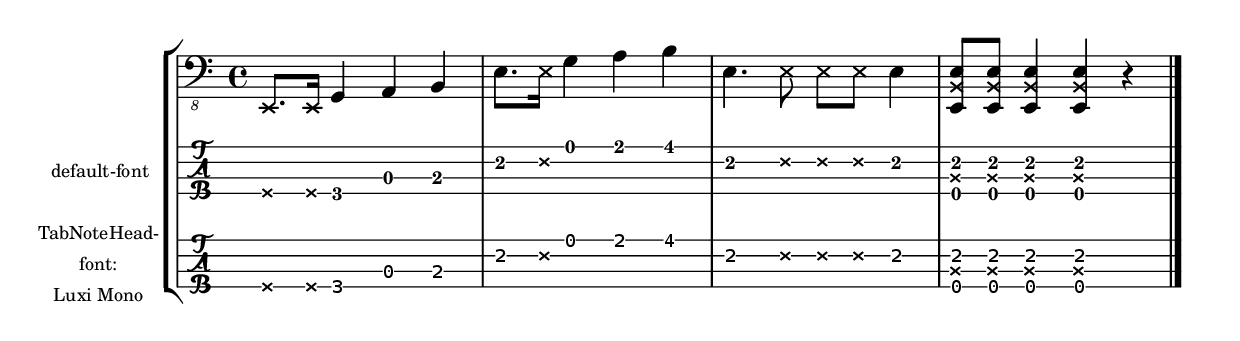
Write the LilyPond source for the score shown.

\version "2.19.46"

\header{ texidoc = "Muted notes (also called dead notes) are supported
                    within normal staves and tablature.  They are printed
                    correctly, even if another font for TabNoteHead is used. "
       }

mynotes = \relative c,, {
   \deadNotesOn
   e8. e16
   \deadNotesOff
   g4 a b |
   e8. \deadNote e16 g4 a b |
   e,4. \deadNote { e8 e e } e4 |
   < e, \deadNote b' e >8 < e \deadNote b' e > < e \deadNote b' e >4 < e \deadNote b' e >4 r
   \bar "|."
}

\score {
  \new StaffGroup <<
    \new Staff {
      \new Voice {  % Warning: explicit voice instantiation is required
                    %   to have deadNotesOff work properly
                    %   when deadNotesOn comes at the beginning
                    %   of the piece
        \clef "bass_8"
        \mynotes
      }
    }
    \new TabStaff
      \with {
        instrumentName = \markup \tiny "default-font"
      }{
      \new TabVoice {  % Warning:  explicit voice instantiation is
                       %   required to have deadNotesOff work properly
                       %   when deadNotesOn comes at the beginning
                       %   of the piece
        \mynotes
      }
    }
    \new TabStaff
      \with {
        \override TabNoteHead.font-name = #"Luxi Mono"
        instrumentName =
          \markup \tiny \center-column { "TabNoteHead-" "font:" "Luxi Mono" }
      }{
      \new TabVoice {  % Warning:  explicit voice instantiation is
                       %   required to have deadNotesOff work properly
                       %   when deadNotesOn comes at the beginning
                       %   of the piece
        \mynotes
      }
    }
  >>
  \layout {
    indent = 20
    \context {
      \TabStaff
      stringTunings = #bass-tuning
    }
  }
}


